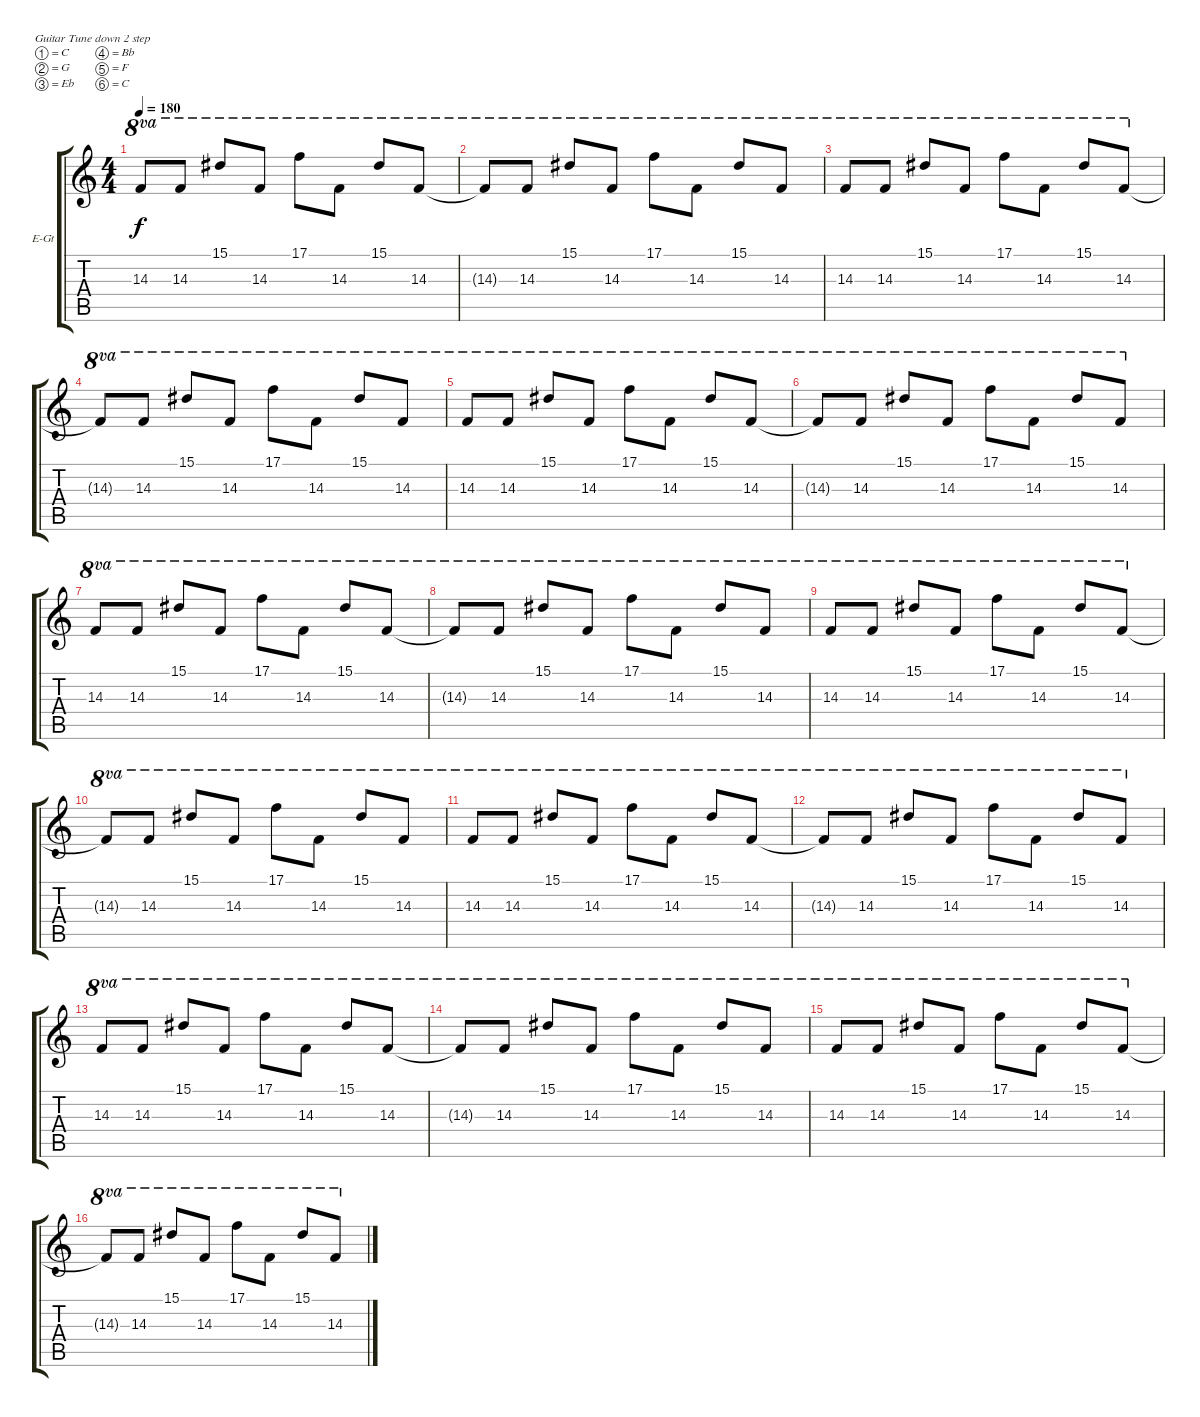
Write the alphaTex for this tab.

\bracketExtendMode groupsimilarinstruments
\firstSystemTrackNameOrientation horizontal
\otherSystemsTrackNameOrientation horizontal
\track ("Gtr3" "E-Gt") {instrument distortionguitar}
\staff {score tabs}
\tuning (C4 G3 Eb3 Bb2 F2 C2)
\ts (4 4)
\tempo 180
\clef g2
\ks c
14.3.8{ot 8va dy f} 14.3.8{ot 8va} 15.1.8{ot 8va} 14.3.8{ot 8va} 17.1.8{ot 8va} 14.3.8{ot 8va} 15.1.8{ot 8va} 14.3.8{ot 8va} |
14.3{t}.8{ot 8va} 14.3.8{ot 8va} 15.1.8{ot 8va} 14.3.8{ot 8va} 17.1.8{ot 8va} 14.3.8{ot 8va} 15.1.8{ot 8va} 14.3.8{ot 8va} |
14.3.8{ot 8va} 14.3.8{ot 8va} 15.1.8{ot 8va} 14.3.8{ot 8va} 17.1.8{ot 8va} 14.3.8{ot 8va} 15.1.8{ot 8va} 14.3.8{ot 8va} |
14.3{t}.8{ot 8va} 14.3.8{ot 8va} 15.1.8{ot 8va} 14.3.8{ot 8va} 17.1.8{ot 8va} 14.3.8{ot 8va} 15.1.8{ot 8va} 14.3.8{ot 8va} |
14.3.8{ot 8va} 14.3.8{ot 8va} 15.1.8{ot 8va} 14.3.8{ot 8va} 17.1.8{ot 8va} 14.3.8{ot 8va} 15.1.8{ot 8va} 14.3.8{ot 8va} |
14.3{t}.8{ot 8va} 14.3.8{ot 8va} 15.1.8{ot 8va} 14.3.8{ot 8va} 17.1.8{ot 8va} 14.3.8{ot 8va} 15.1.8{ot 8va} 14.3.8{ot 8va} |
14.3.8{ot 8va} 14.3.8{ot 8va} 15.1.8{ot 8va} 14.3.8{ot 8va} 17.1.8{ot 8va} 14.3.8{ot 8va} 15.1.8{ot 8va} 14.3.8{ot 8va} |
14.3{t}.8{ot 8va} 14.3.8{ot 8va} 15.1.8{ot 8va} 14.3.8{ot 8va} 17.1.8{ot 8va} 14.3.8{ot 8va} 15.1.8{ot 8va} 14.3.8{ot 8va} |
14.3.8{ot 8va} 14.3.8{ot 8va} 15.1.8{ot 8va} 14.3.8{ot 8va} 17.1.8{ot 8va} 14.3.8{ot 8va} 15.1.8{ot 8va} 14.3.8{ot 8va} |
14.3{t}.8{ot 8va} 14.3.8{ot 8va} 15.1.8{ot 8va} 14.3.8{ot 8va} 17.1.8{ot 8va} 14.3.8{ot 8va} 15.1.8{ot 8va} 14.3.8{ot 8va} |
14.3.8{ot 8va} 14.3.8{ot 8va} 15.1.8{ot 8va} 14.3.8{ot 8va} 17.1.8{ot 8va} 14.3.8{ot 8va} 15.1.8{ot 8va} 14.3.8{ot 8va} |
14.3{t}.8{ot 8va} 14.3.8{ot 8va} 15.1.8{ot 8va} 14.3.8{ot 8va} 17.1.8{ot 8va} 14.3.8{ot 8va} 15.1.8{ot 8va} 14.3.8{ot 8va} |
14.3.8{ot 8va} 14.3.8{ot 8va} 15.1.8{ot 8va} 14.3.8{ot 8va} 17.1.8{ot 8va} 14.3.8{ot 8va} 15.1.8{ot 8va} 14.3.8{ot 8va} |
14.3{t}.8{ot 8va} 14.3.8{ot 8va} 15.1.8{ot 8va} 14.3.8{ot 8va} 17.1.8{ot 8va} 14.3.8{ot 8va} 15.1.8{ot 8va} 14.3.8{ot 8va} |
14.3.8{ot 8va} 14.3.8{ot 8va} 15.1.8{ot 8va} 14.3.8{ot 8va} 17.1.8{ot 8va} 14.3.8{ot 8va} 15.1.8{ot 8va} 14.3.8{ot 8va} |
14.3{t}.8{ot 8va} 14.3.8{ot 8va} 15.1.8{ot 8va} 14.3.8{ot 8va} 17.1.8{ot 8va} 14.3.8{ot 8va} 15.1.8{ot 8va} 14.3.8{ot 8va}
